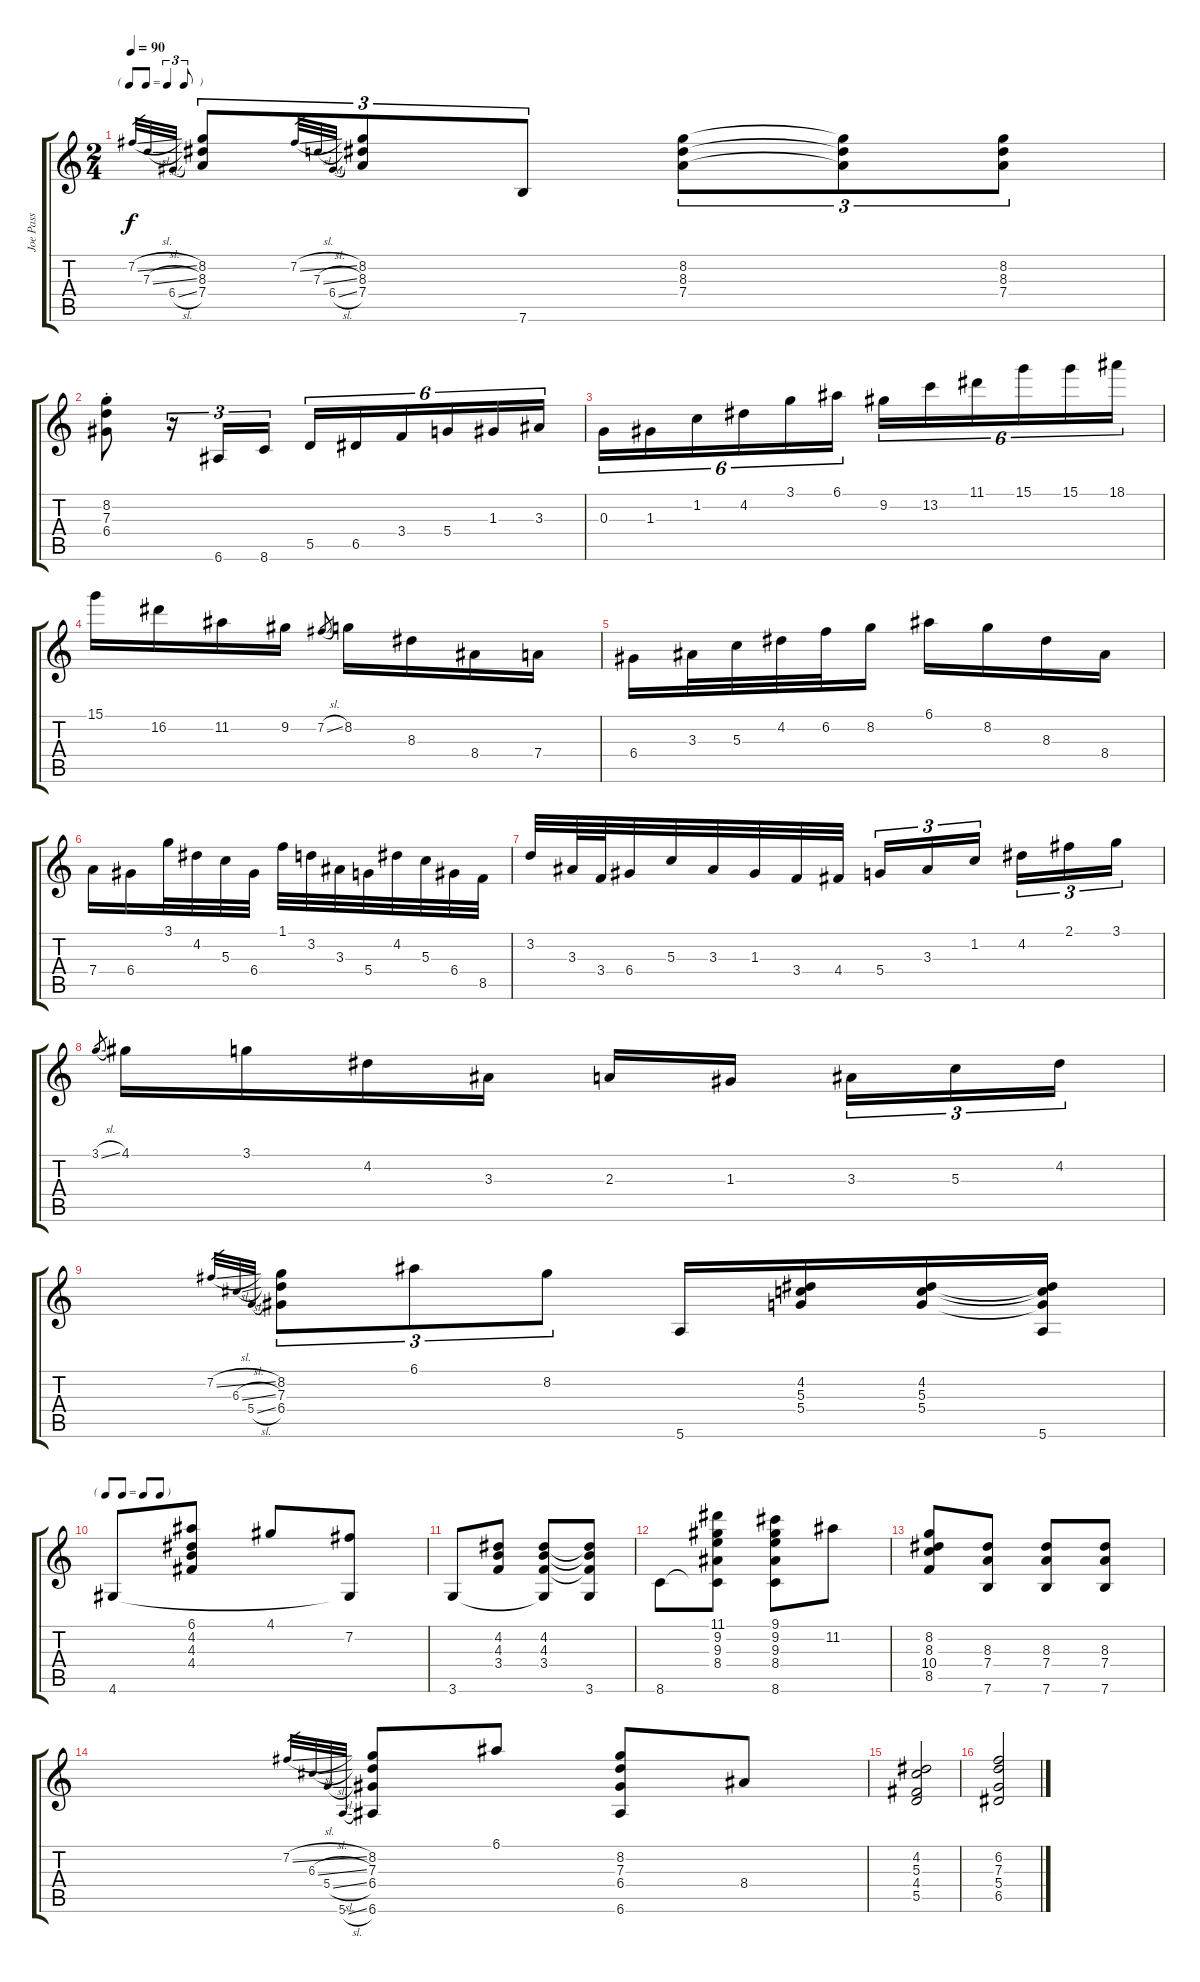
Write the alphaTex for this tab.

\track ("Joe Pass" "Joe Pass") {instrument electricguitarjazz}
\staff {score tabs}
\tuning (E4 B3 G3 D3 A2 E2) {hide}
\ts (2 4)
\tf triplet8th
\tempo 90
\clef g2
\ks c
7.2{sl}.32{gr dy f} 7.3{sl}.32{gr} 6.4{sl}.32{gr} (8.2 8.3 7.4).8{tu (3 2)} 7.2{sl}.32{gr} 7.3{sl}.32{gr} 6.4{sl}.32{gr} (8.2 8.3 7.4).8{tu (3 2)} 7.6.8{tu (3 2)} (8.2 8.3 7.4).8{tu (3 2)} (8.2{t} 8.3{t} 7.4{t}).8{tu (3 2)} (8.2 8.3 7.4).8{tu (3 2)} |
(8.2{st} 7.3{st} 6.4{st}).8 r.16{tu (3 2)} 6.6.16{tu (3 2)} 8.6.16{tu (3 2)} 5.5.16{tu (6 4)} 6.5.16{tu (6 4)} 3.4.16{tu (6 4)} 5.4.16{tu (6 4)} 1.3.16{tu (6 4)} 3.3.16{tu (6 4)} |
0.3.16{tu (6 4)} 1.3.16{tu (6 4)} 1.2.16{tu (6 4)} 4.2.16{tu (6 4)} 3.1.16{tu (6 4)} 6.1.16{tu (6 4)} 9.2.16{tu (6 4)} 13.2.16{tu (6 4)} 11.1.16{tu (6 4)} 15.1.16{tu (6 4)} 15.1.16{tu (6 4)} 18.1.16{tu (6 4)} |
15.1.16 16.2.16 11.2.16 9.2.16 7.2{sl}.8{gr} 8.2.16 8.3.16 8.4.16 7.4.16 |
6.4.16 3.3.32 5.3.32 4.2.32 6.2.32 8.2.16 6.1.16 8.2.16 8.3.16 8.4.16 |
7.4.16 6.4.16 3.1.32 4.2.32 5.3.32 6.4.32 1.1.32 3.2.32 3.3.32 5.4.32 4.2.32 5.3.32 6.4.32 8.5.32 |
3.2.32 3.3.64 3.4.64 6.4.32 5.3.32 3.3.32 1.3.32 3.4.32 4.4.32 5.4.16{tu (3 2)} 3.3.16{tu (3 2)} 1.2.16{tu (3 2)} 4.2.16{tu (3 2)} 2.1.16{tu (3 2)} 3.1.16{tu (3 2)} |
3.1{sl}.8{gr} 4.1.16 3.1.16 4.2.16 3.3.16 2.3.16 1.3.16 3.3.16{tu (3 2)} 5.3.16{tu (3 2)} 4.2.16{tu (3 2)} |
7.2{sl}.32{gr} 6.3{sl}.32{gr} 5.4{sl}.32{gr} (8.2 7.3 6.4).8{tu (3 2)} 6.1.8{tu (3 2)} 8.2.8{tu (3 2)} 5.6.16 (4.2 5.3 5.4).16 (4.2 5.3 5.4).16 (4.2{t} 5.3{t} 5.4{t} 5.6).16 |
\tf none
4.6.8 (6.1 4.2 4.3 4.4).8 4.1.8 (7.2 4.6{t}).8 |
3.6.8 (4.2 4.3 3.4).8 (4.2 4.3 3.4 3.6{t}).8 (4.2{t} 4.3{t} 3.4{t} 3.6).8 |
8.6.8 (11.1 9.2 9.3 8.4 8.6{t}).8 (9.1 9.2 9.3 8.4 8.6).8 11.2.8 |
(8.2 8.3 10.4 8.5).8 (8.3 7.4 7.6).8 (8.3 7.4 7.6).8 (8.3 7.4 7.6).8 |
7.2{sl}.32{gr} 6.3{sl}.32{gr} 5.4{sl}.32{gr} 5.6{sl}.32{gr} (8.2 7.3 6.4 6.6).8 6.1.8 (8.2 7.3 6.4 6.6).8 8.4.8 |
(4.2 5.3 4.4 5.5).2 |
(6.2 7.3 5.4 6.5).2
